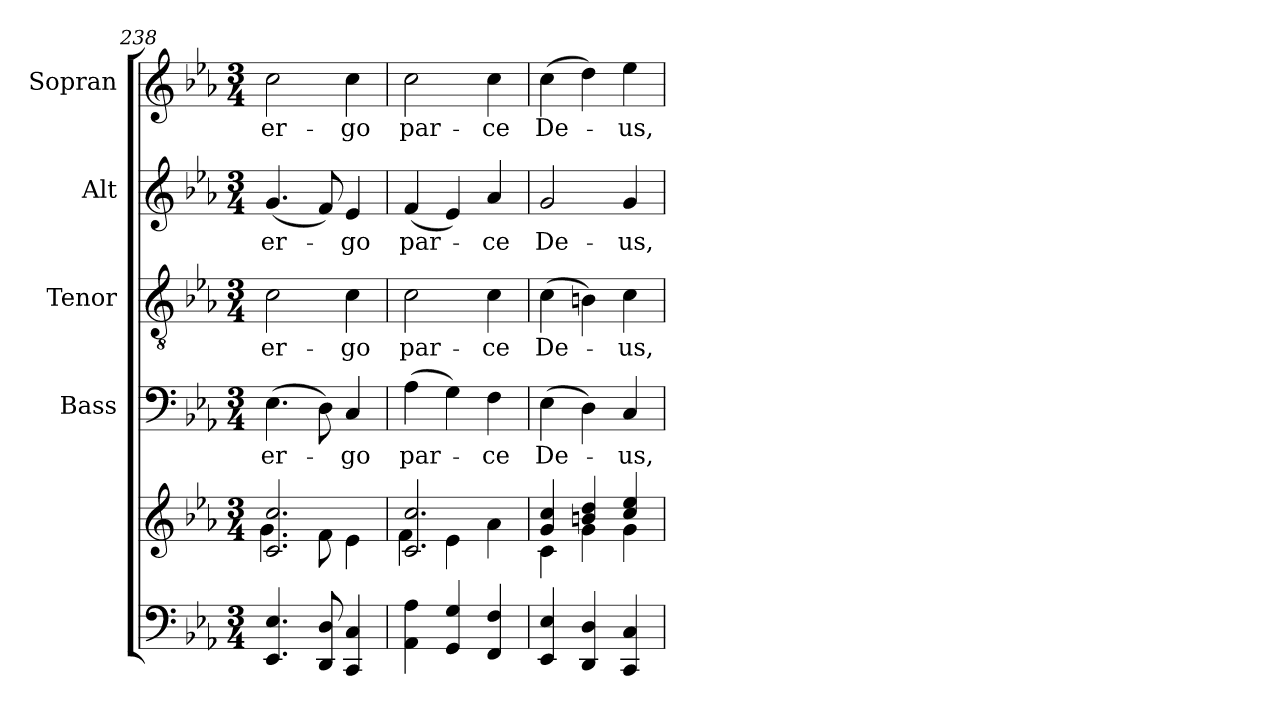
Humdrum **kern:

**kern	**kern	**kern	**text	**kern	**text	**kern	**text	**kern	**text
*part5	*part5	*part4	*part4	*part3	*part3	*part2	*part2	*part1	*part1
*staff6	*staff5	*staff4	*staff4	*staff3	*staff3	*staff2	*staff2	*staff1	*staff1
*	*	*I"Bass	*	*I"Tenor	*	*I"Alt	*	*I"Sopran	*
*	*	*I'B.	*	*I'T.	*	*I'A.	*	*I'S.	*
*clefF4	*clefG2	*clefF4	*	*clefGv2	*	*clefG2	*	*clefG2	*
*k[b-e-a-]	*k[b-e-a-]	*k[b-e-a-]	*	*k[b-e-a-]	*	*k[b-e-a-]	*	*k[b-e-a-]	*
*E-:	*E-:	*E-:	*	*E-:	*	*E-:	*	*E-:	*
*M3/4	*M3/4	*M3/4	*	*M3/4	*	*M3/4	*	*M3/4	*
=238	=238	=238	=238	=238	=238	=238	=238	=238	=238
*	*^	*	*	*	*	*	*	*	*
!	!	!	!	!LO:LY:b	!	!LO:LY:b	!	!LO:LY:b	!	!LO:LY:b
4.EE-/ 4.E-/	2.c/ 2.cc/	4.g\	(>4.E-\	er-	2c\	er-	(<4.g/	er-	2cc\	er-
8DD/ 8D/	.	8f\	8D\)	.	.	.	8f/)	.	.	.
!	!	!	!	!LO:LY:b	!	!LO:LY:b	!	!LO:LY:b	!	!LO:LY:b
4CC/ 4C/	.	4e-\	4C/	-go	4c\	-go	4e-/	-go	4cc\	-go
=239	=239	=239	=239	=239	=239	=239	=239	=239	=239	=239
!	!	!	!	!LO:LY:b	!	!LO:LY:b	!	!LO:LY:b	!	!LO:LY:b
4AA-\ 4A-\	2.c/ 2.cc/	4f\	(>4A-\	par-	2c\	par-	(<4f/	par-	2cc\	par-
4GG/ 4G/	.	4e-\	4G\)	.	.	.	4e-/)	.	.	.
!	!	!	!	!LO:LY:b	!	!LO:LY:b	!	!LO:LY:b	!	!LO:LY:b
4FF/ 4F/	.	4a-\	4F\	-ce	4c\	-ce	4a-/	-ce	4cc\	-ce
=240	=240	=240	=240	=240	=240	=240	=240	=240	=240	=240
!	!	!	!	!LO:LY:b	!	!LO:LY:b	!	!LO:LY:b	!	!LO:LY:b
4EE-/ 4E-/	4g/ 4cc/	4c\	(>4E-\	De-	(>4c\	De-	2g/	De-	(>4cc\	De-
4DD/ 4D/	4bn/ 4dd/	4g\	4D\)	.	4Bn\)	.	.	.	4dd\)	.
!	!	!	!	!LO:LY:b	!	!LO:LY:b	!	!LO:LY:b	!	!LO:LY:b
4CC/ 4C/	4cc/ 4ee-/	4g\	4C/	-us,	4c\	-us,	4g/	-us,	4ee-\	-us,
*	*v	*v	*	*	*	*	*	*	*	*
=	=	=	=	=	=	=	=	=	=
*-	*-	*-	*-	*-	*-	*-	*-	*-	*-
